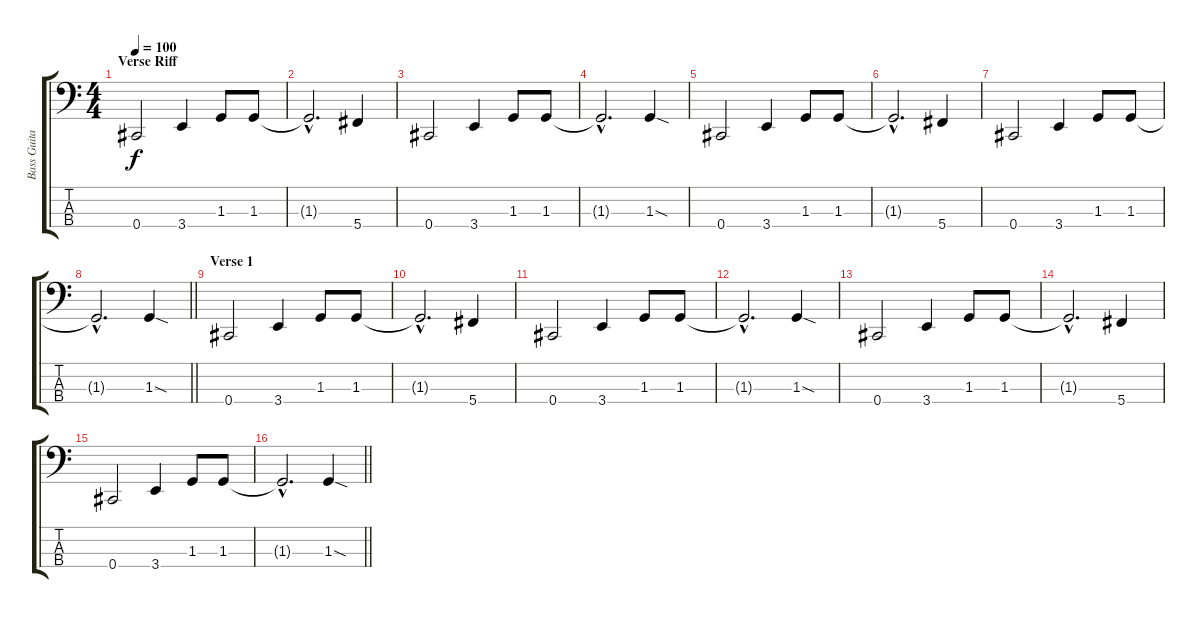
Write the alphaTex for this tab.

\track ("Bass Guitar" "Bass Guita") {instrument electricbasspick}
\staff {score tabs}
\tuning (E2 B1 Gb1 Db1) {hide}
\ts (4 4)
\section ("" "Verse Riff")
\tempo 100
\clef f4
\ks c
0.4.2{dy f} 3.4.4 1.3.8 1.3.8 |
1.3{hac t}.2{d} 5.4.4 |
0.4.2 3.4.4 1.3.8 1.3.8 |
1.3{hac t}.2{d} 1.3{sod}.4 |
0.4.2 3.4.4 1.3.8 1.3.8 |
1.3{hac t}.2{d} 5.4.4 |
0.4.2 3.4.4 1.3.8 1.3.8 |
\barLineRight lightlight
1.3{hac t}.2{d} 1.3{sod}.4 |
\section ("" "Verse 1")
0.4.2 3.4.4 1.3.8 1.3.8 |
1.3{hac t}.2{d} 5.4.4 |
0.4.2 3.4.4 1.3.8 1.3.8 |
1.3{hac t}.2{d} 1.3{sod}.4 |
0.4.2 3.4.4 1.3.8 1.3.8 |
1.3{hac t}.2{d} 5.4.4 |
0.4.2 3.4.4 1.3.8 1.3.8 |
\barLineRight lightlight
1.3{hac t}.2{d} 1.3{sod}.4
